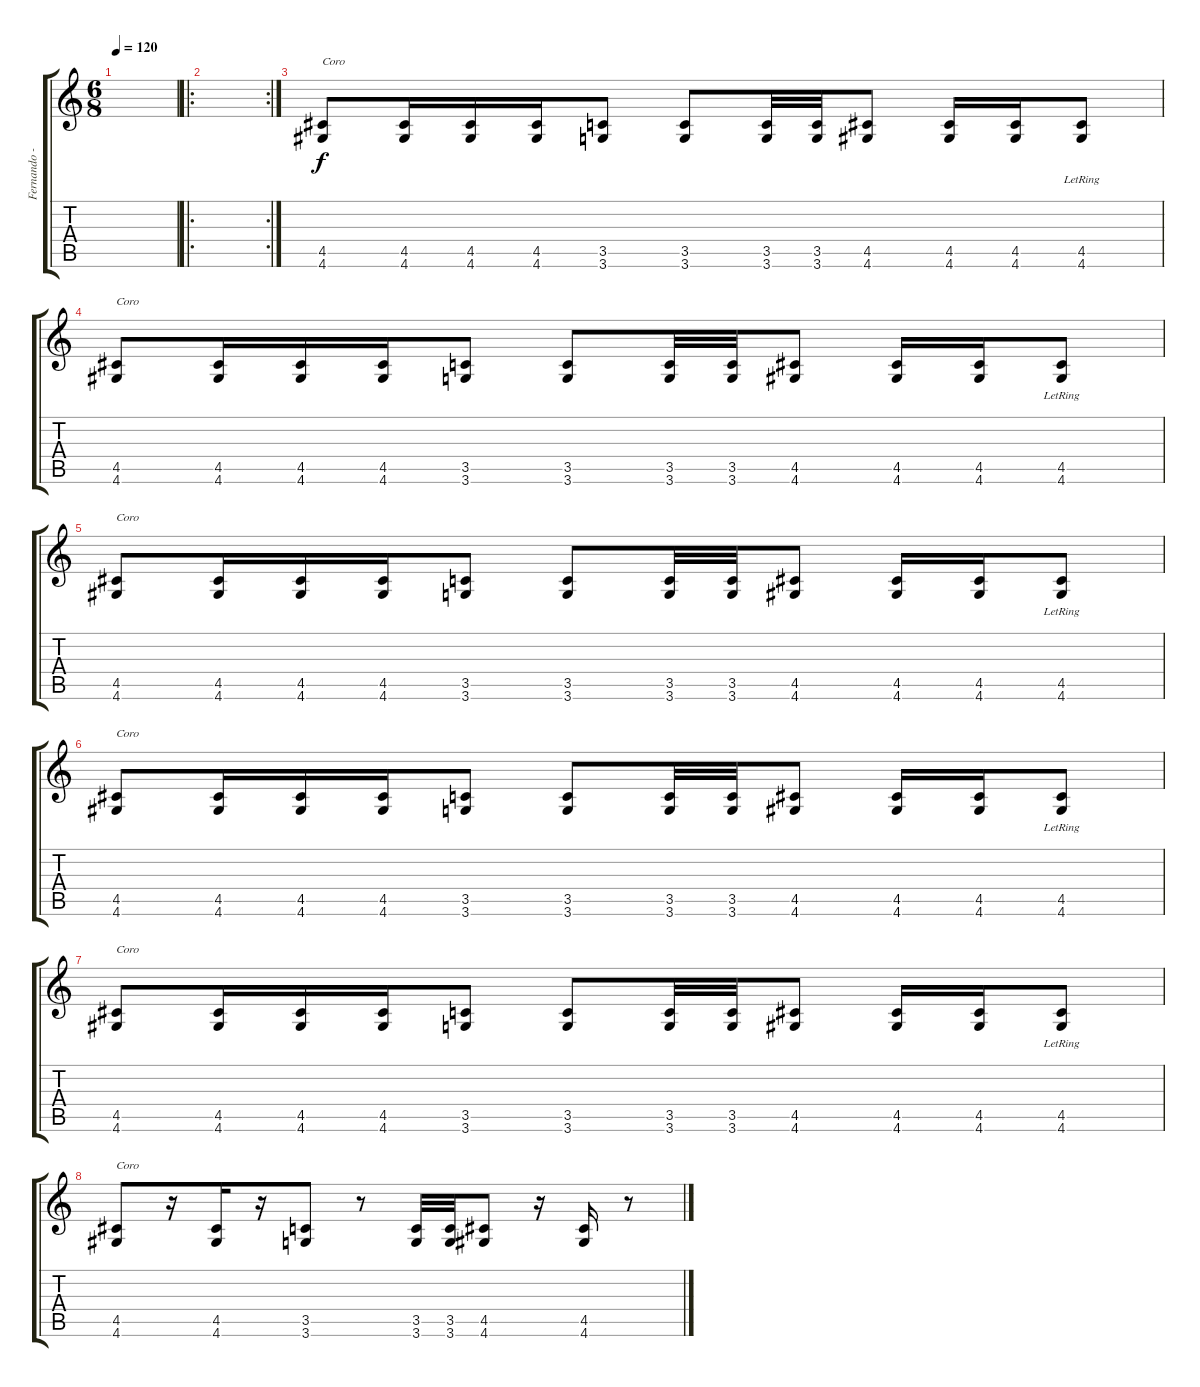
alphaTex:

\track ("Fernando - Guitar" "Fernando -") {instrument overdrivenguitar}
\staff {score tabs}
\tuning (E4 B3 G3 D3 A2 E2) {hide}
\ts (6 8)
\tempo 120
\clef g2
\ks c
|
\ro
\rc 2
|
(4.5 4.6).8{txt "Coro"} (4.5 4.6).16 (4.5 4.6).16 (4.5 4.6).16 (3.5 3.6).8 (3.5 3.6).8 (3.5 3.6).32 (3.5 3.6).32 (4.5 4.6).8 (4.5 4.6).16 (4.5 4.6).16 (4.5 4.6{lr}).8 |
(4.5 4.6).8{txt "Coro"} (4.5 4.6).16 (4.5 4.6).16 (4.5 4.6).16 (3.5 3.6).8 (3.5 3.6).8 (3.5 3.6).32 (3.5 3.6).32 (4.5 4.6).8 (4.5 4.6).16 (4.5 4.6).16 (4.5 4.6{lr}).8 |
(4.5 4.6).8{txt "Coro"} (4.5 4.6).16 (4.5 4.6).16 (4.5 4.6).16 (3.5 3.6).8 (3.5 3.6).8 (3.5 3.6).32 (3.5 3.6).32 (4.5 4.6).8 (4.5 4.6).16 (4.5 4.6).16 (4.5 4.6{lr}).8 |
(4.5 4.6).8{txt "Coro"} (4.5 4.6).16 (4.5 4.6).16 (4.5 4.6).16 (3.5 3.6).8 (3.5 3.6).8 (3.5 3.6).32 (3.5 3.6).32 (4.5 4.6).8 (4.5 4.6).16 (4.5 4.6).16 (4.5 4.6{lr}).8 |
(4.5 4.6).8{txt "Coro"} (4.5 4.6).16 (4.5 4.6).16 (4.5 4.6).16 (3.5 3.6).8 (3.5 3.6).8 (3.5 3.6).32 (3.5 3.6).32 (4.5 4.6).8 (4.5 4.6).16 (4.5 4.6).16 (4.5 4.6{lr}).8 |
(4.5 4.6).8{txt "Coro"} r.16 (4.5 4.6).16 r.16 (3.5 3.6).8 r.8 (3.5 3.6).32 (3.5 3.6).32 (4.5 4.6).8 r.16 (4.5 4.6).16 r.8
